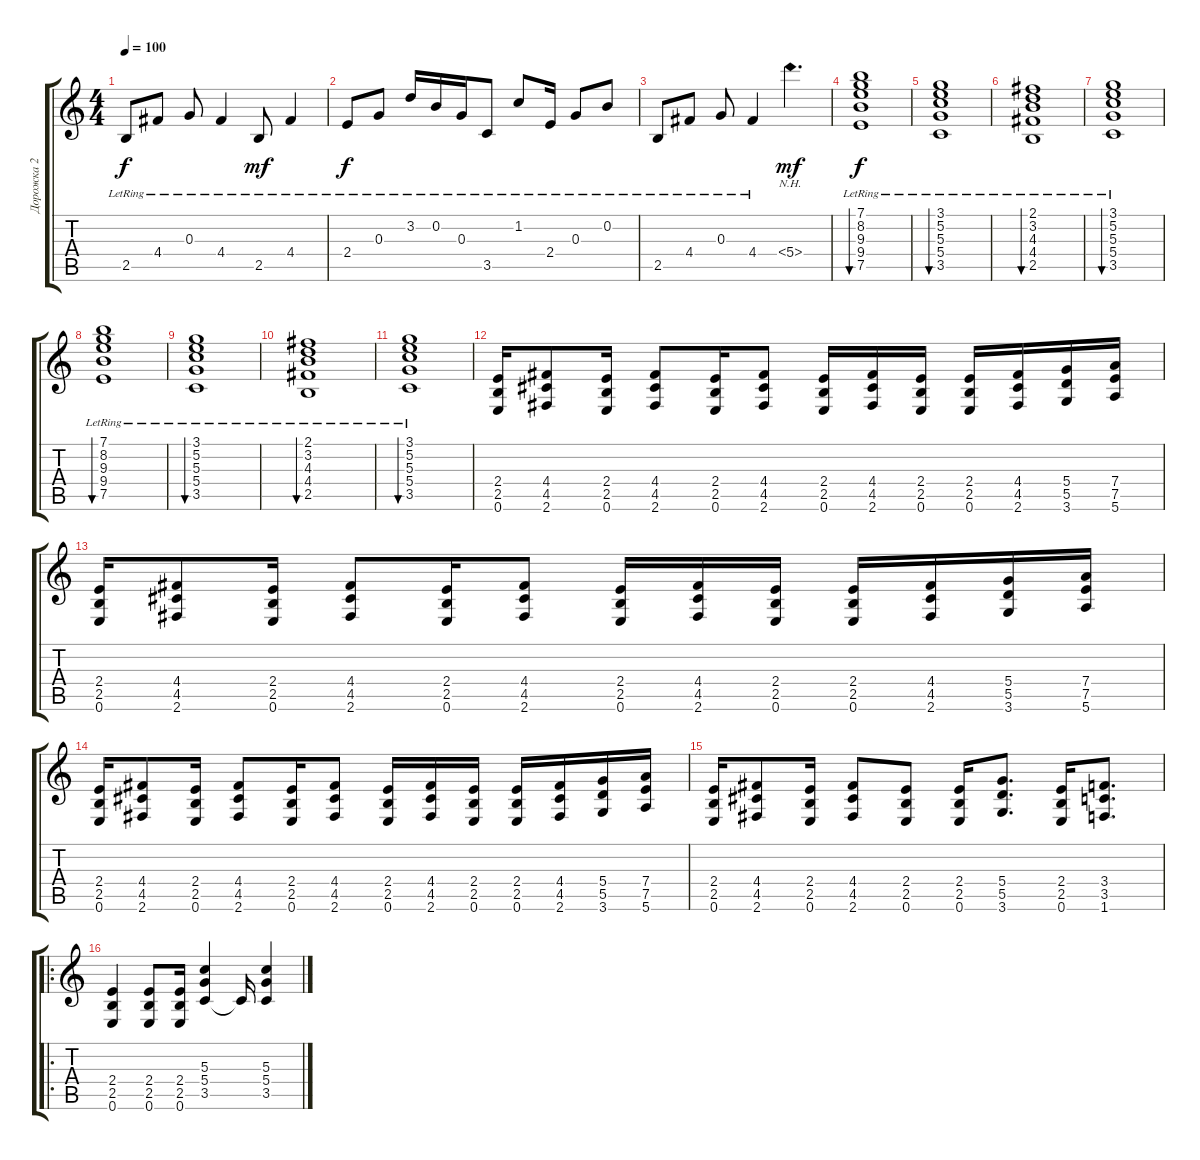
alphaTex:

\track ("Дорожка 2" "Дорожка 2") {instrument acousticguitarnylon}
\staff {score tabs}
\tuning (E4 B3 G3 D3 A2 E2) {hide}
\ts (4 4)
\tempo 100
\clef g2
\ks c
2.5{lr}.8{dy f} 4.4{lr}.8 0.3{lr}.8 4.4{lr}.4 2.5{lr}.8{dy mf} 4.4{lr}.4 |
2.4{lr}.8{dy f} 0.3{lr}.8 3.2{lr}.16 0.2{lr}.16 0.3{lr}.16 3.5{lr}.8 1.2{lr}.8 2.4{lr}.16 0.3{lr}.8 0.2{lr}.8 |
2.5{lr}.8 4.4{lr}.8 0.3{lr}.8 4.4{lr}.4 5.4{nh}.4{d dy mf} |
(7.1{lr} 8.2{lr} 9.3{lr} 9.4{lr} 7.5{lr}).1{bu 60 dy f} |
(3.1{lr} 5.2{lr} 5.3{lr} 5.4{lr} 3.5{lr}).1{bu 60} |
(2.1{lr} 3.2{lr} 4.3{lr} 4.4{lr} 2.5{lr}).1{bu 60} |
(3.1{lr} 5.2{lr} 5.3{lr} 5.4{lr} 3.5{lr}).1{bu 60} |
(7.1{lr} 8.2{lr} 9.3{lr} 9.4{lr} 7.5{lr}).1{bu 60} |
(3.1{lr} 5.2{lr} 5.3{lr} 5.4{lr} 3.5{lr}).1{bu 60} |
(2.1{lr} 3.2{lr} 4.3{lr} 4.4{lr} 2.5{lr}).1{bu 60} |
(3.1{lr} 5.2{lr} 5.3{lr} 5.4{lr} 3.5{lr}).1{bu 60} |
(2.4 2.5 0.6).16{instrument distortionguitar} (4.4 4.5 2.6).8 (2.4 2.5 0.6).16 (4.4 4.5 2.6).8 (2.4 2.5 0.6).16 (4.4 4.5 2.6).8 (2.4 2.5 0.6).16 (4.4 4.5 2.6).16 (2.4 2.5 0.6).16 (2.4 2.5 0.6).16 (4.4 4.5 2.6).16 (5.4 5.5 3.6).16 (7.4 7.5 5.6).16 |
(2.4 2.5 0.6).16 (4.4 4.5 2.6).8 (2.4 2.5 0.6).16 (4.4 4.5 2.6).8 (2.4 2.5 0.6).16 (4.4 4.5 2.6).8 (2.4 2.5 0.6).16 (4.4 4.5 2.6).16 (2.4 2.5 0.6).16 (2.4 2.5 0.6).16 (4.4 4.5 2.6).16 (5.4 5.5 3.6).16 (7.4 7.5 5.6).16 |
(2.4 2.5 0.6).16 (4.4 4.5 2.6).8 (2.4 2.5 0.6).16 (4.4 4.5 2.6).8 (2.4 2.5 0.6).16 (4.4 4.5 2.6).8 (2.4 2.5 0.6).16 (4.4 4.5 2.6).16 (2.4 2.5 0.6).16 (2.4 2.5 0.6).16 (4.4 4.5 2.6).16 (5.4 5.5 3.6).16 (7.4 7.5 5.6).16 |
(2.4 2.5 0.6).16 (4.4 4.5 2.6).8 (2.4 2.5 0.6).16 (4.4 4.5 2.6).8 (2.4 2.5 0.6).8 (2.4 2.5 0.6).16 (5.4 5.5 3.6).8{d} (2.4 2.5 0.6).16 (3.4 3.5 1.6).8{d} |
\ro
(2.4 2.5 0.6).4{instrument distortionguitar} (2.4 2.5 0.6).8 (2.4 2.5 0.6).16 (5.3 5.4 3.5).4 3.5{t}.16 (5.3 5.4 3.5).4
